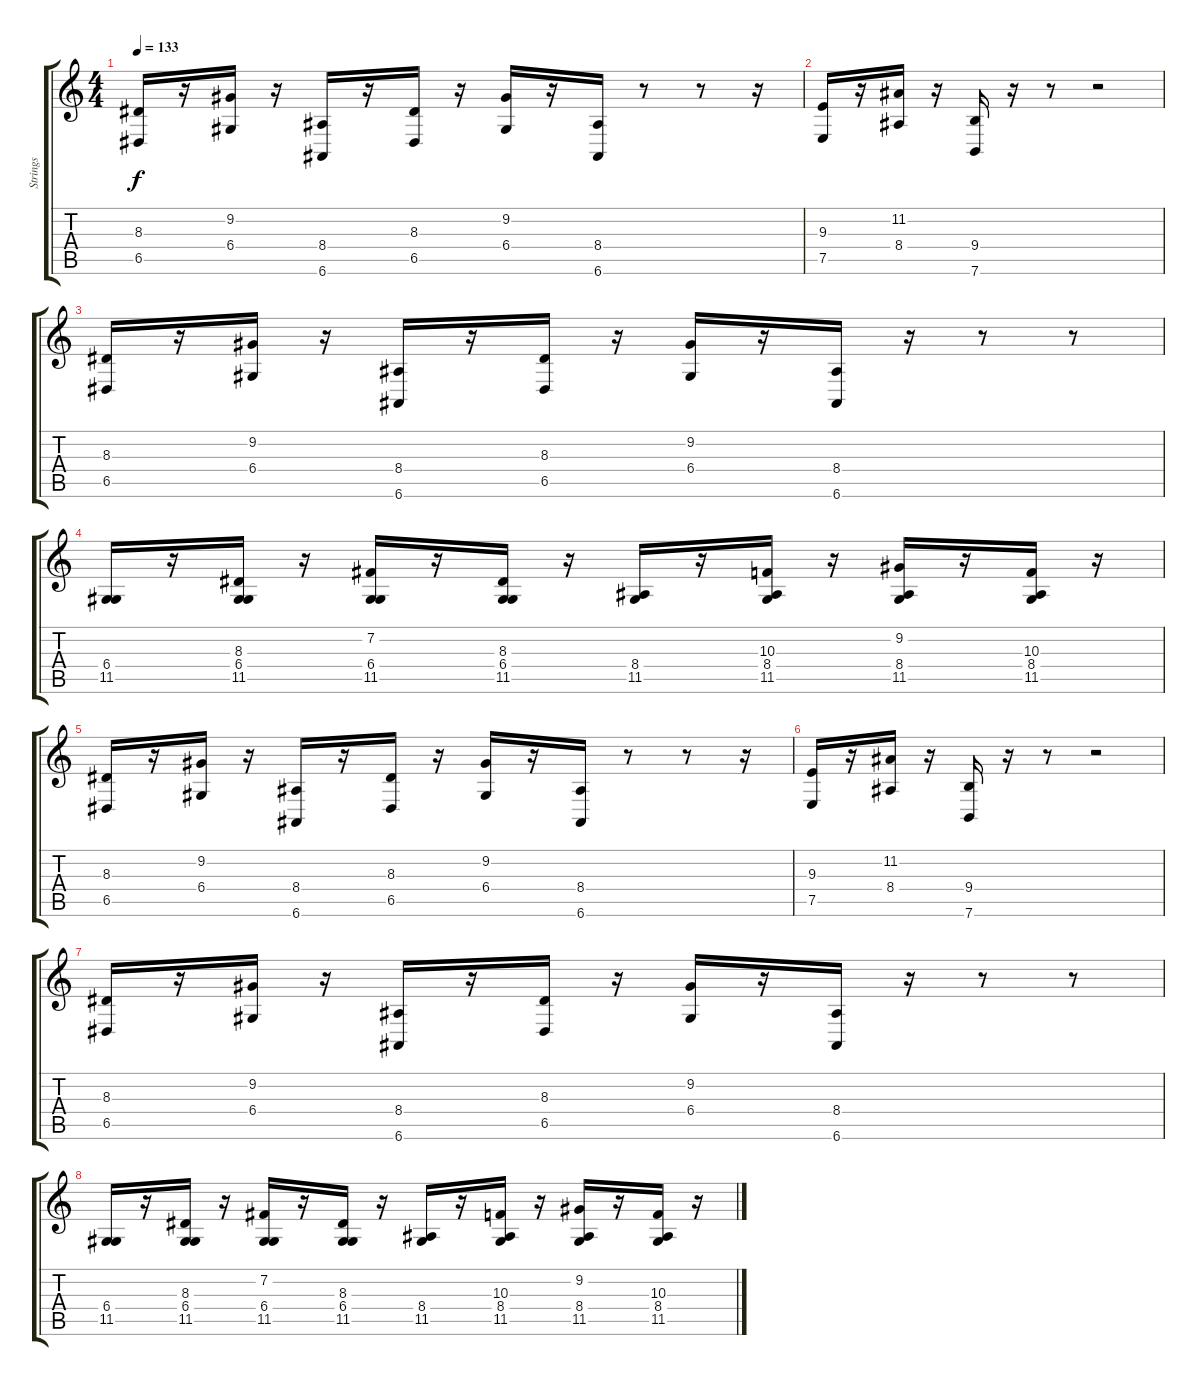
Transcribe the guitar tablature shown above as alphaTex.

\track ("Strings" "Strings") {instrument stringensemble1}
\staff {score tabs}
\tuning (E4 B3 G3 D3 A2 E2) {hide}
\ts (4 4)
\tempo 133
\clef g2
\ks c
(8.3 6.5).16{dy f} r.16 (9.2 6.4).16 r.16 (8.4 6.6).16 r.16 (8.3 6.5).16 r.16 (9.2 6.4).16 r.16 (8.4 6.6).16 r.8 r.8 r.16 |
(9.3 7.5).16 r.16 (11.2 8.4).16 r.16 (9.4 7.6).16 r.16 r.8 r.2 |
(8.3 6.5).16 r.16 (9.2 6.4).16 r.16 (8.4 6.6).16 r.16 (8.3 6.5).16 r.16 (9.2 6.4).16 r.16 (8.4 6.6).16 r.16 r.8 r.8 |
(6.4 11.5).16 r.16 (8.3 6.4 11.5).16 r.16 (7.2 6.4 11.5).16 r.16 (8.3 6.4 11.5).16 r.16 (8.4 11.5).16 r.16 (10.3 8.4 11.5).16 r.16 (9.2 8.4 11.5).16 r.16 (10.3 8.4 11.5).16 r.16 |
(8.3 6.5).16 r.16 (9.2 6.4).16 r.16 (8.4 6.6).16 r.16 (8.3 6.5).16 r.16 (9.2 6.4).16 r.16 (8.4 6.6).16 r.8 r.8 r.16 |
(9.3 7.5).16 r.16 (11.2 8.4).16 r.16 (9.4 7.6).16 r.16 r.8 r.2 |
(8.3 6.5).16 r.16 (9.2 6.4).16 r.16 (8.4 6.6).16 r.16 (8.3 6.5).16 r.16 (9.2 6.4).16 r.16 (8.4 6.6).16 r.16 r.8 r.8 |
(6.4 11.5).16 r.16 (8.3 6.4 11.5).16 r.16 (7.2 6.4 11.5).16 r.16 (8.3 6.4 11.5).16 r.16 (8.4 11.5).16 r.16 (10.3 8.4 11.5).16 r.16 (9.2 8.4 11.5).16 r.16 (10.3 8.4 11.5).16 r.16
